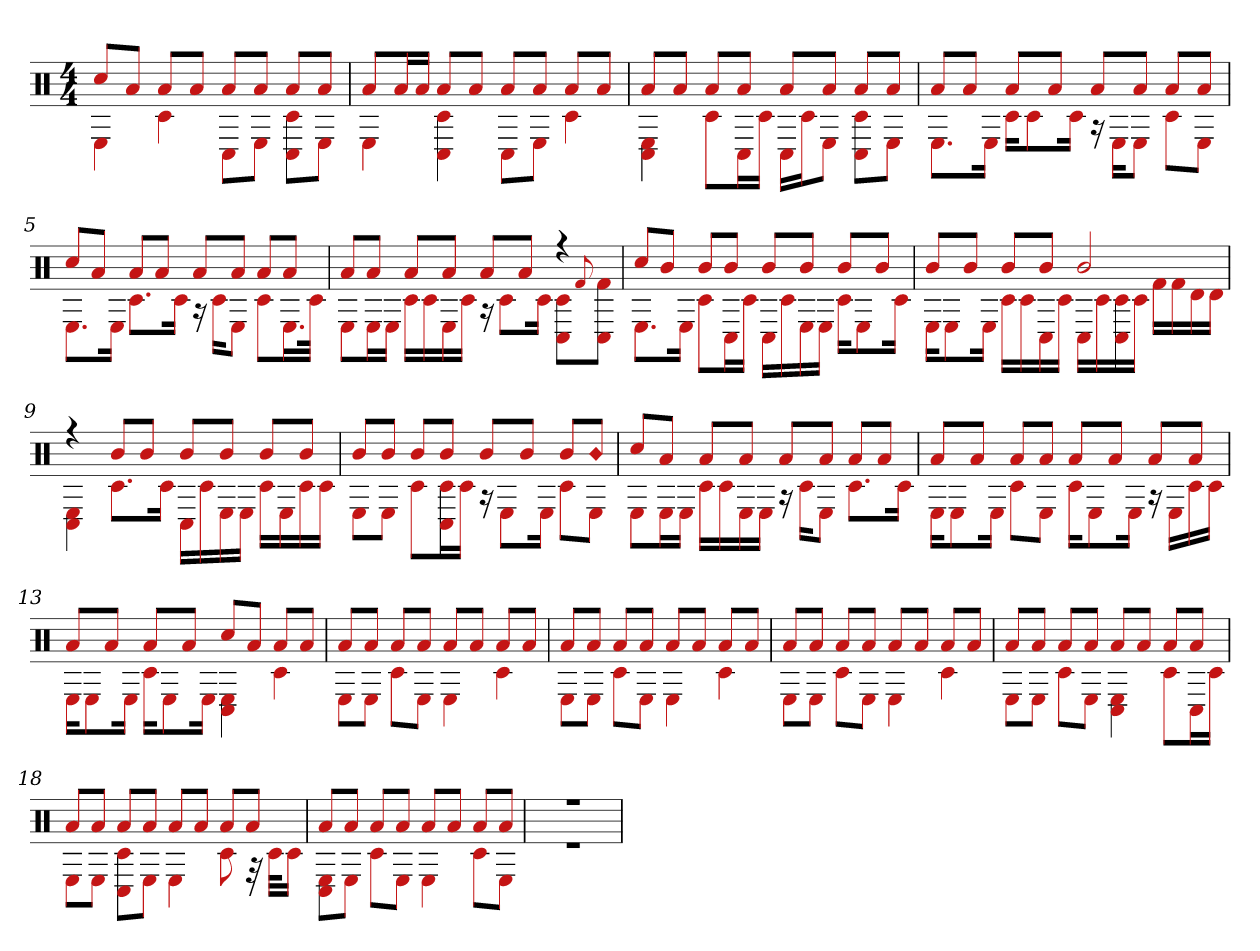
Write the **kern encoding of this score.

**kern
*part1
*staff1
*clefX
*k[]
*M4/4
=1
*^
8cc#L	4E
8aJ	.
8aL	4c#
8aJ	.
8aL	8C#L
8aJ	8EJ
8aL	8c# 8C#L
8aJ	8EJ
=2	=2
8aL	4E
16aL	.
16aJJ	.
8aL	4C# 4c#
8aJ	.
8aL	8C#L
8aJ	8EJ
8aL	4c#
8aJ	.
=3	=3
8aL	4E 4C#
8aJ	.
8aL	8c#L
8aJ	16C#L
.	16c#JJ
8aL	16C#LL
.	16c#J
8aJ	8EJ
8aL	8C# 8c#L
8aJ	8EJ
=4	=4
8aL	8.EL
8aJ	.
.	16EJk
8aL	16c#KL
.	8c#
8aJ	.
.	16c#Jk
8aL	16r
.	16EKL
8aJ	8EJ
8aL	8c#L
8aJ	8EJ
=5	=5
8cc#L	8.EL
8aJ	.
.	16EJk
8aL	8.c#L
8aJ	.
.	16c#Jk
8aL	16r
.	16c#KL
8aJ	8EJ
8aL	8c#L
8aJ	16.EL
.	32c#JJk
=6	=6
8aL	8EL
8aJ	16EL
.	16EJJ
8aL	16c#LL
.	16c#
8aJ	16E
.	16c#JJ
8aL	16r
.	8c#L
8aJ	.
.	16c#Jk
4r	8C# 8c#L
.	8qqf#
.	8C# 8f#J
=7	=7
8cc#L	8.EL
8bJ	.
.	16EJk
8bL	8c#L
8bJ	16C#L
.	16c#JJ
8bL	16C#LL
.	16c#
8bJ	16E
.	16EJJ
8bL	16c#KL
.	8E
8bJ	.
.	16c#Jk
=8	=8
8bL	16EKL
.	8E
8bJ	.
.	16EJk
8bL	16c#LL
.	16c#
8bJ	16C#
.	16c#JJ
2b	16C#LL
.	16c#
.	16c# 16C#
.	16c#JJ
.	16f#LL
.	16f#
.	16d
.	16dJJ
=9	=9
4r	4E 4C#
8bL	8.c#L
8bJ	.
.	16c#Jk
8bL	16C#LL
.	16c#
8bJ	16E
.	16EJJ
8bL	16c#LL
.	16E
8bJ	16c#
.	16c#JJ
=10	=10
8bL	8EL
8bJ	8EJ
8bL	8c#L
8bJ	16C# 16c#L
.	16c#JJ
8bL	16r
.	8EL
8bJ	.
.	16EJk
8bL	8c#L
!LO:N:head=diamond	!
8bJ	8EJ
=11	=11
8cc#L	8EL
8aJ	16EL
.	16EJJ
8aL	16c#LL
.	16c#
8aJ	16E
.	16EJJ
8aL	16r
.	16c#KL
8aJ	8EJ
8aL	8.c#L
8aJ	.
.	16c#Jk
=12	=12
8aL	16EKL
.	8E
8aJ	.
.	16EJk
8aL	8c#L
8aJ	8EJ
8aL	16c#KL
.	8E
8aJ	.
.	16EJk
8aL	16r
.	16ELL
8aJ	16c#
.	16c#JJ
=13	=13
8aL	16EKL
.	8E
8aJ	.
.	16EJk
8aL	16c#KL
.	8E
8aJ	.
.	16EJk
8cc#L	4C# 4E
8aJ	.
8aL	4c#
8aJ	.
=14	=14
8aL	8EL
8aJ	8EJ
8aL	8c#L
8aJ	8EJ
8aL	4E
8aJ	.
8aL	4c#
8aJ	.
=15	=15
8aL	8EL
8aJ	8EJ
8aL	8c#L
8aJ	8EJ
8aL	4E
8aJ	.
8aL	4c#
8aJ	.
=16	=16
8aL	8EL
8aJ	8EJ
8aL	8c#L
8aJ	8EJ
8aL	4E
8aJ	.
8aL	4c#
8aJ	.
=17	=17
8aL	8EL
8aJ	8EJ
8aL	8c#L
8aJ	8EJ
8aL	4C# 4E
8aJ	.
8aL	8c#L
8aJ	16C#L
.	16c#JJ
=18	=18
8aL	8EL
8aJ	8EJ
8aL	8C# 8c#L
8aJ	8EJ
8aL	4E
8aJ	.
8aL	8c#
8aJ	32r
.	32c#KLL
.	16c#JJ
=19	=19
8aL	8C# 8EL
8aJ	8EJ
8aL	8c#L
8aJ	8EJ
8aL	4E
8aJ	.
8aL	8c#L
8aJ	8EJ
=20	=20
1r	1r
*v	*v
=
*-
